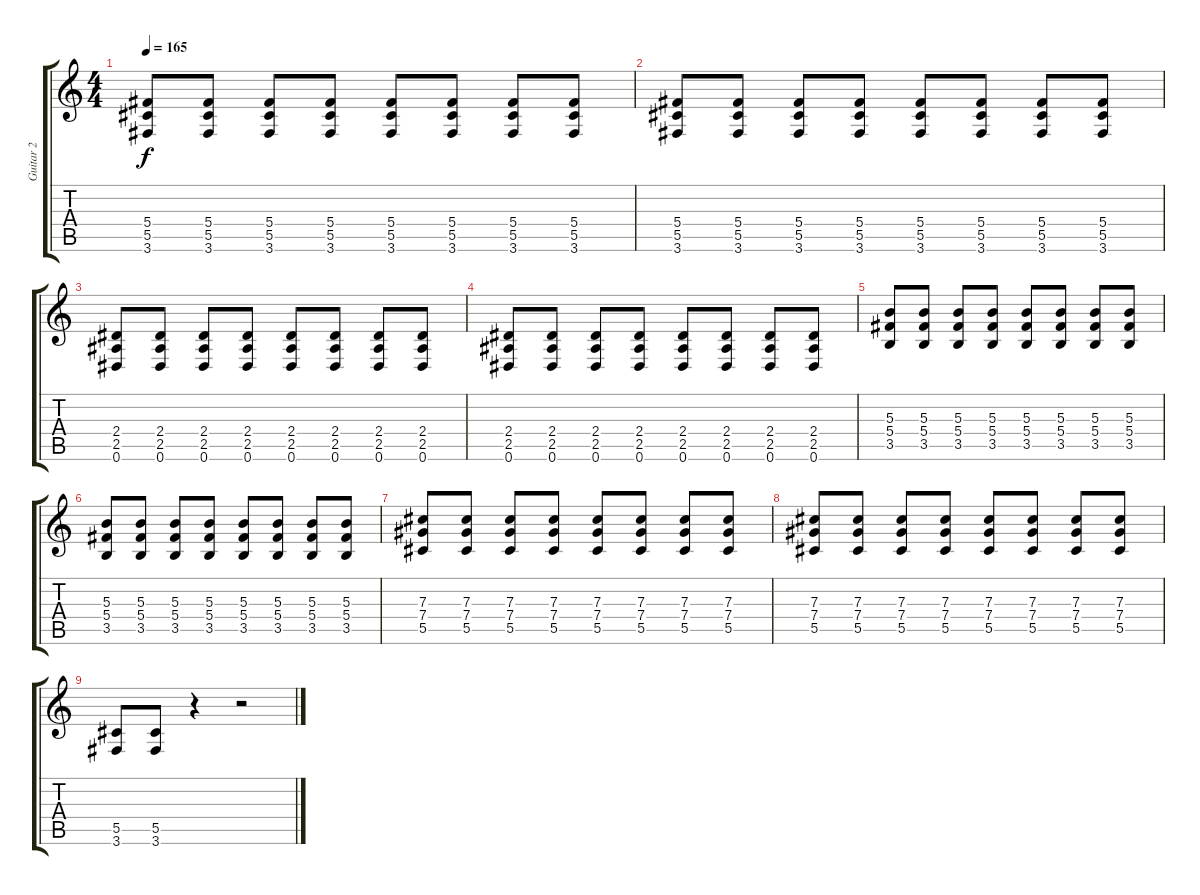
\track ("Guitar 2" "Guitar 2") {instrument overdrivenguitar}
\staff {score tabs}
\tuning (Eb4 Bb3 Gb3 Db3 Ab2 Eb2) {hide}
\ts (4 4)
\tempo 165
\clef g2
\ks c
(5.4 5.5 3.6).8{dy f} (5.4 5.5 3.6).8 (5.4 5.5 3.6).8 (5.4 5.5 3.6).8 (5.4 5.5 3.6).8 (5.4 5.5 3.6).8 (5.4 5.5 3.6).8 (5.4 5.5 3.6).8 |
(5.4 5.5 3.6).8 (5.4 5.5 3.6).8 (5.4 5.5 3.6).8 (5.4 5.5 3.6).8 (5.4 5.5 3.6).8 (5.4 5.5 3.6).8 (5.4 5.5 3.6).8 (5.4 5.5 3.6).8 |
(2.4 2.5 0.6).8 (2.4 2.5 0.6).8 (2.4 2.5 0.6).8 (2.4 2.5 0.6).8 (2.4 2.5 0.6).8 (2.4 2.5 0.6).8 (2.4 2.5 0.6).8 (2.4 2.5 0.6).8 |
(2.4 2.5 0.6).8 (2.4 2.5 0.6).8 (2.4 2.5 0.6).8 (2.4 2.5 0.6).8 (2.4 2.5 0.6).8 (2.4 2.5 0.6).8 (2.4 2.5 0.6).8 (2.4 2.5 0.6).8 |
(5.3 5.4 3.5).8 (5.3 5.4 3.5).8 (5.3 5.4 3.5).8 (5.3 5.4 3.5).8 (5.3 5.4 3.5).8 (5.3 5.4 3.5).8 (5.3 5.4 3.5).8 (5.3 5.4 3.5).8 |
(5.3 5.4 3.5).8 (5.3 5.4 3.5).8 (5.3 5.4 3.5).8 (5.3 5.4 3.5).8 (5.3 5.4 3.5).8 (5.3 5.4 3.5).8 (5.3 5.4 3.5).8 (5.3 5.4 3.5).8 |
(7.3 7.4 5.5).8 (7.3 7.4 5.5).8 (7.3 7.4 5.5).8 (7.3 7.4 5.5).8 (7.3 7.4 5.5).8 (7.3 7.4 5.5).8 (7.3 7.4 5.5).8 (7.3 7.4 5.5).8 |
(7.3 7.4 5.5).8 (7.3 7.4 5.5).8 (7.3 7.4 5.5).8 (7.3 7.4 5.5).8 (7.3 7.4 5.5).8 (7.3 7.4 5.5).8 (7.3 7.4 5.5).8 (7.3 7.4 5.5).8 |
(5.5 3.6).8 (5.5 3.6).8 r.4 r.2
